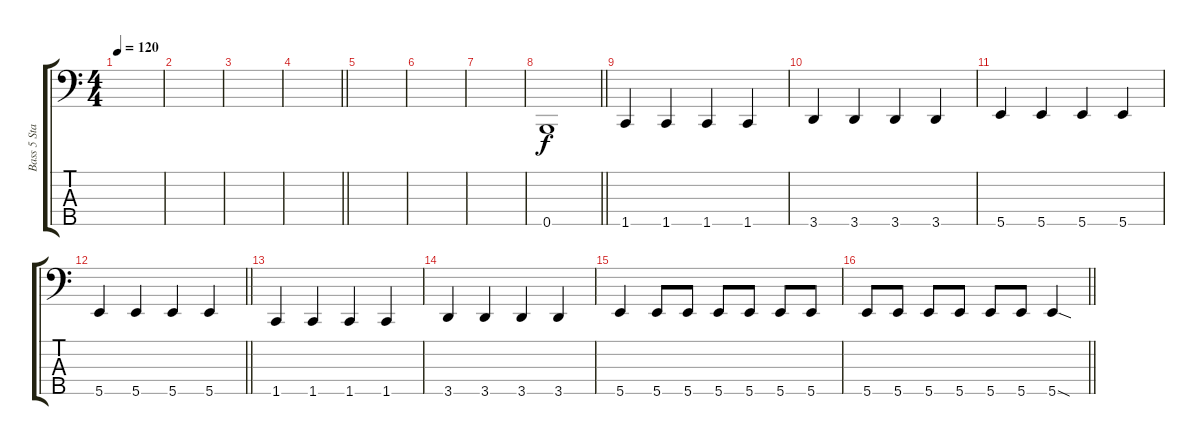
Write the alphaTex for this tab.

\track ("Bass 5 Standard" "Bass 5 Sta") {instrument electricbassfinger}
\staff {score tabs}
\tuning (G2 D2 A1 E1 B0) {hide}
\ts (4 4)
\tempo 120
\clef f4
\ks c
|
|
|
\barLineRight lightlight
|
|
|
|
\barLineRight lightlight
0.5.1{volume 16} |
1.5.4 1.5.4 1.5.4 1.5.4 |
3.5.4 3.5.4 3.5.4 3.5.4 |
5.5.4 5.5.4 5.5.4 5.5.4 |
\barLineRight lightlight
5.5.4 5.5.4 5.5.4 5.5.4 |
1.5.4 1.5.4 1.5.4 1.5.4 |
3.5.4 3.5.4 3.5.4 3.5.4 |
5.5.4 5.5.8{volume 10} 5.5.8{volume 16} 5.5.8 5.5.8 5.5.8 5.5.8 |
\barLineRight lightlight
5.5.8 5.5.8 5.5.8 5.5.8 5.5.8 5.5.8 5.5{sod}.4
